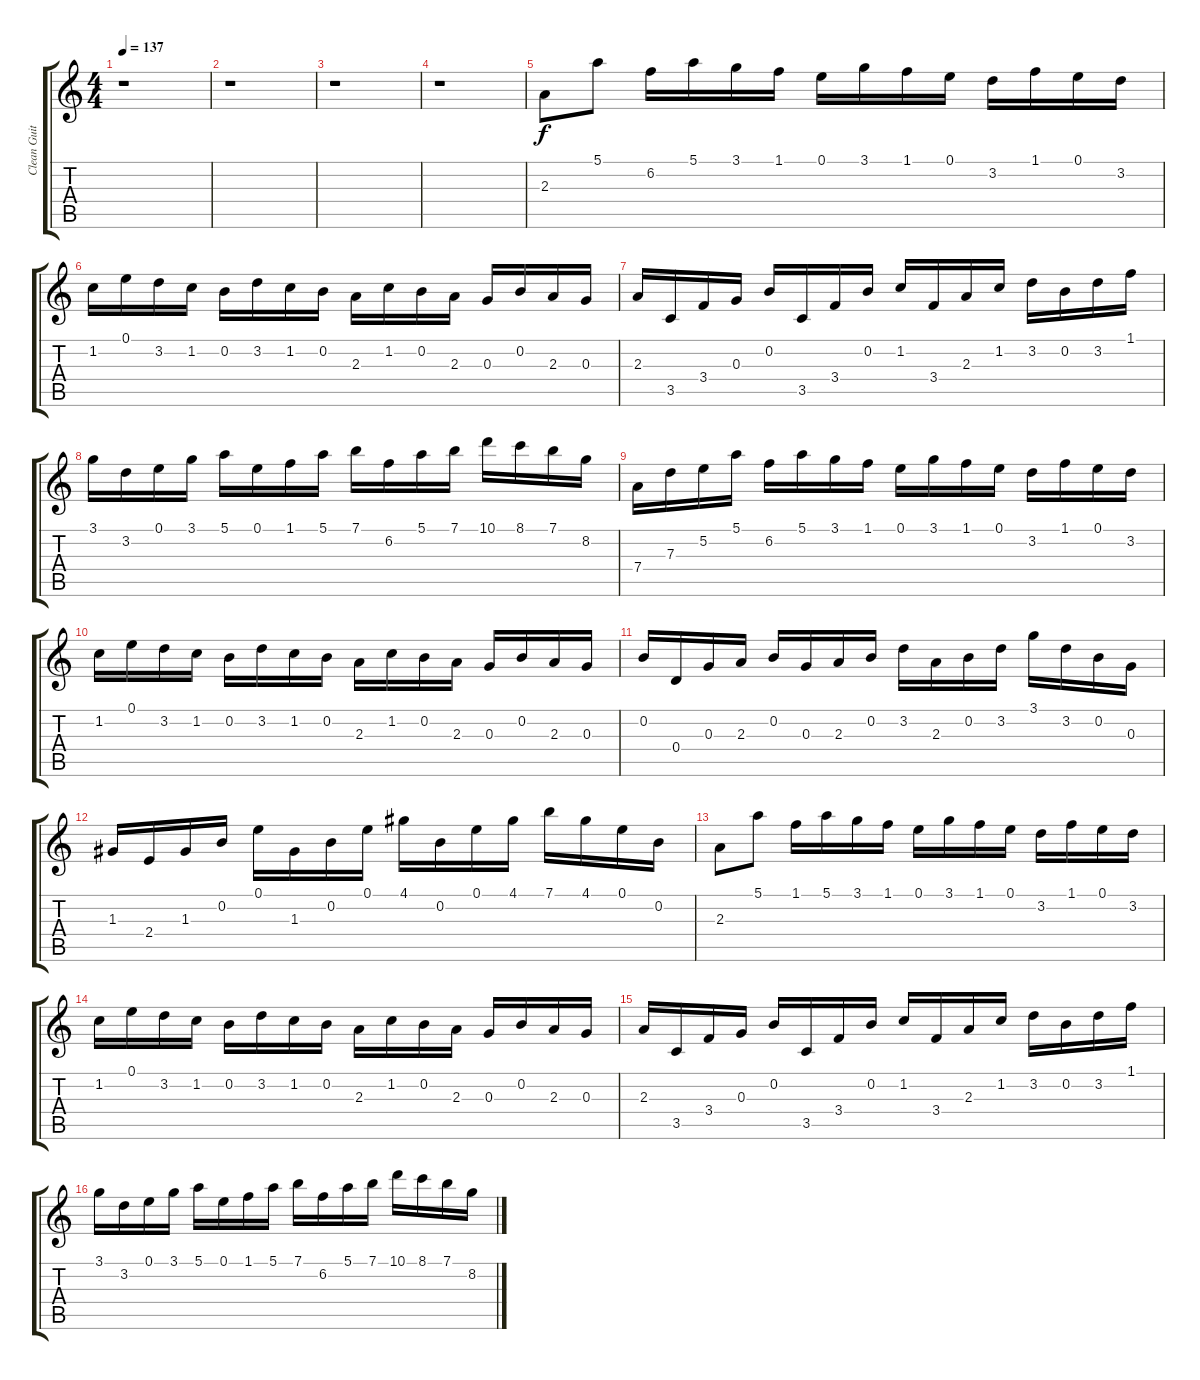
\track ("Clean Guitar" "Clean Guit") {instrument electricguitarclean}
\staff {score tabs}
\tuning (E4 B3 G3 D3 A2 E2) {hide}
\ts (4 4)
\tempo 137
\clef g2
\ks c
r.1{dy f} |
r.1 |
r.1 |
r.1 |
2.3.8 5.1.8 6.2.16 5.1.16 3.1.16 1.1.16 0.1.16 3.1.16 1.1.16 0.1.16 3.2.16 1.1.16 0.1.16 3.2.16 |
1.2.16 0.1.16 3.2.16 1.2.16 0.2.16 3.2.16 1.2.16 0.2.16 2.3.16 1.2.16 0.2.16 2.3.16 0.3.16 0.2.16 2.3.16 0.3.16 |
2.3.16 3.5.16 3.4.16 0.3.16 0.2.16 3.5.16 3.4.16 0.2.16 1.2.16 3.4.16 2.3.16 1.2.16 3.2.16 0.2.16 3.2.16 1.1.16 |
3.1.16 3.2.16 0.1.16 3.1.16 5.1.16 0.1.16 1.1.16 5.1.16 7.1.16 6.2.16 5.1.16 7.1.16 10.1.16 8.1.16 7.1.16 8.2.16 |
7.4.16 7.3.16 5.2.16 5.1.16 6.2.16 5.1.16 3.1.16 1.1.16 0.1.16 3.1.16 1.1.16 0.1.16 3.2.16 1.1.16 0.1.16 3.2.16 |
1.2.16 0.1.16 3.2.16 1.2.16 0.2.16 3.2.16 1.2.16 0.2.16 2.3.16 1.2.16 0.2.16 2.3.16 0.3.16 0.2.16 2.3.16 0.3.16 |
0.2.16 0.4.16 0.3.16 2.3.16 0.2.16 0.3.16 2.3.16 0.2.16 3.2.16 2.3.16 0.2.16 3.2.16 3.1.16 3.2.16 0.2.16 0.3.16 |
1.3.16 2.4.16 1.3.16 0.2.16 0.1.16 1.3.16 0.2.16 0.1.16 4.1.16 0.2.16 0.1.16 4.1.16 7.1.16 4.1.16 0.1.16 0.2.16 |
2.3.8 5.1.8 1.1.16 5.1.16 3.1.16 1.1.16 0.1.16 3.1.16 1.1.16 0.1.16 3.2.16 1.1.16 0.1.16 3.2.16 |
1.2.16 0.1.16 3.2.16 1.2.16 0.2.16 3.2.16 1.2.16 0.2.16 2.3.16 1.2.16 0.2.16 2.3.16 0.3.16 0.2.16 2.3.16 0.3.16 |
2.3.16 3.5.16 3.4.16 0.3.16 0.2.16 3.5.16 3.4.16 0.2.16 1.2.16 3.4.16 2.3.16 1.2.16 3.2.16 0.2.16 3.2.16 1.1.16 |
3.1.16 3.2.16 0.1.16 3.1.16 5.1.16 0.1.16 1.1.16 5.1.16 7.1.16 6.2.16 5.1.16 7.1.16 10.1.16 8.1.16 7.1.16 8.2.16
